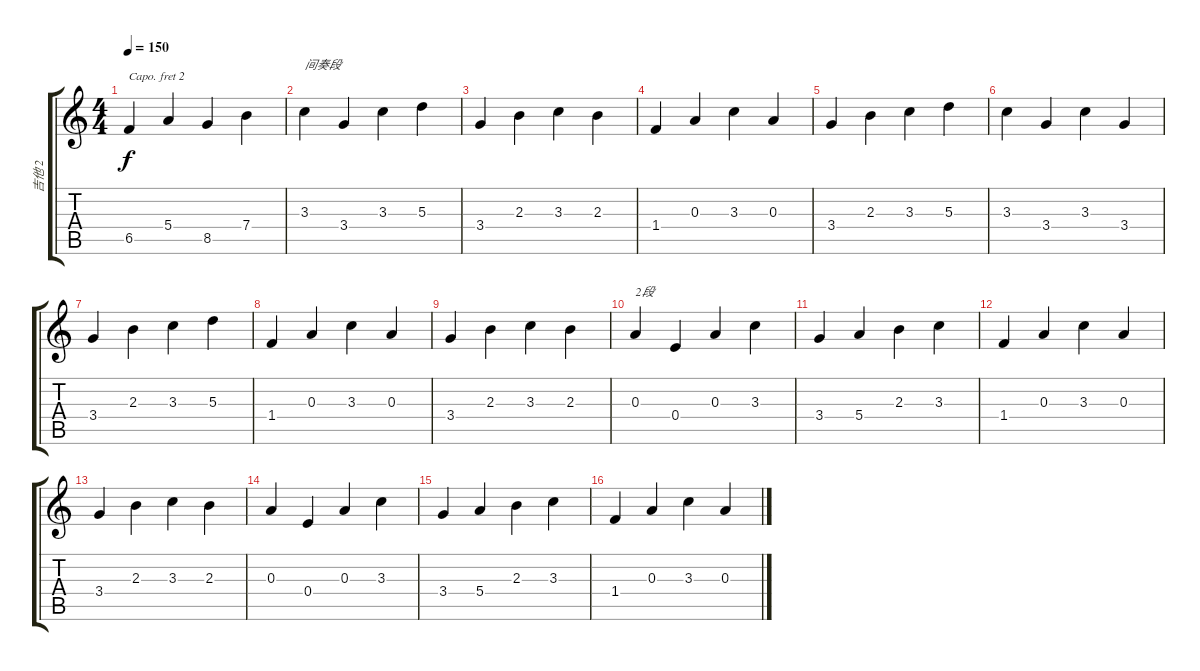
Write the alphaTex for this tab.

\track ("吉他 2" "吉他 2") {instrument acousticguitarsteel}
\staff {score tabs}
\capo 2
\tuning (E4 C4 G3 D3 A2 E2) {hide}
\ts (4 4)
\tempo 150
\clef g2
\ks c
6.5.4{dy f} 5.4.4 8.5.4 7.4.4 |
3.3.4{txt "间奏段"} 3.4.4 3.3.4 5.3.4 |
3.4.4 2.3.4 3.3.4 2.3.4 |
1.4.4 0.3.4 3.3.4 0.3.4 |
3.4.4 2.3.4 3.3.4 5.3.4 |
3.3.4 3.4.4 3.3.4 3.4.4 |
3.4.4 2.3.4 3.3.4 5.3.4 |
1.4.4 0.3.4 3.3.4 0.3.4 |
3.4.4 2.3.4 3.3.4 2.3.4 |
0.3.4{txt "2段"} 0.4.4 0.3.4 3.3.4 |
3.4.4 5.4.4 2.3.4 3.3.4 |
1.4.4 0.3.4 3.3.4 0.3.4 |
3.4.4 2.3.4 3.3.4 2.3.4 |
0.3.4 0.4.4 0.3.4 3.3.4 |
3.4.4 5.4.4 2.3.4 3.3.4 |
1.4.4 0.3.4 3.3.4 0.3.4
